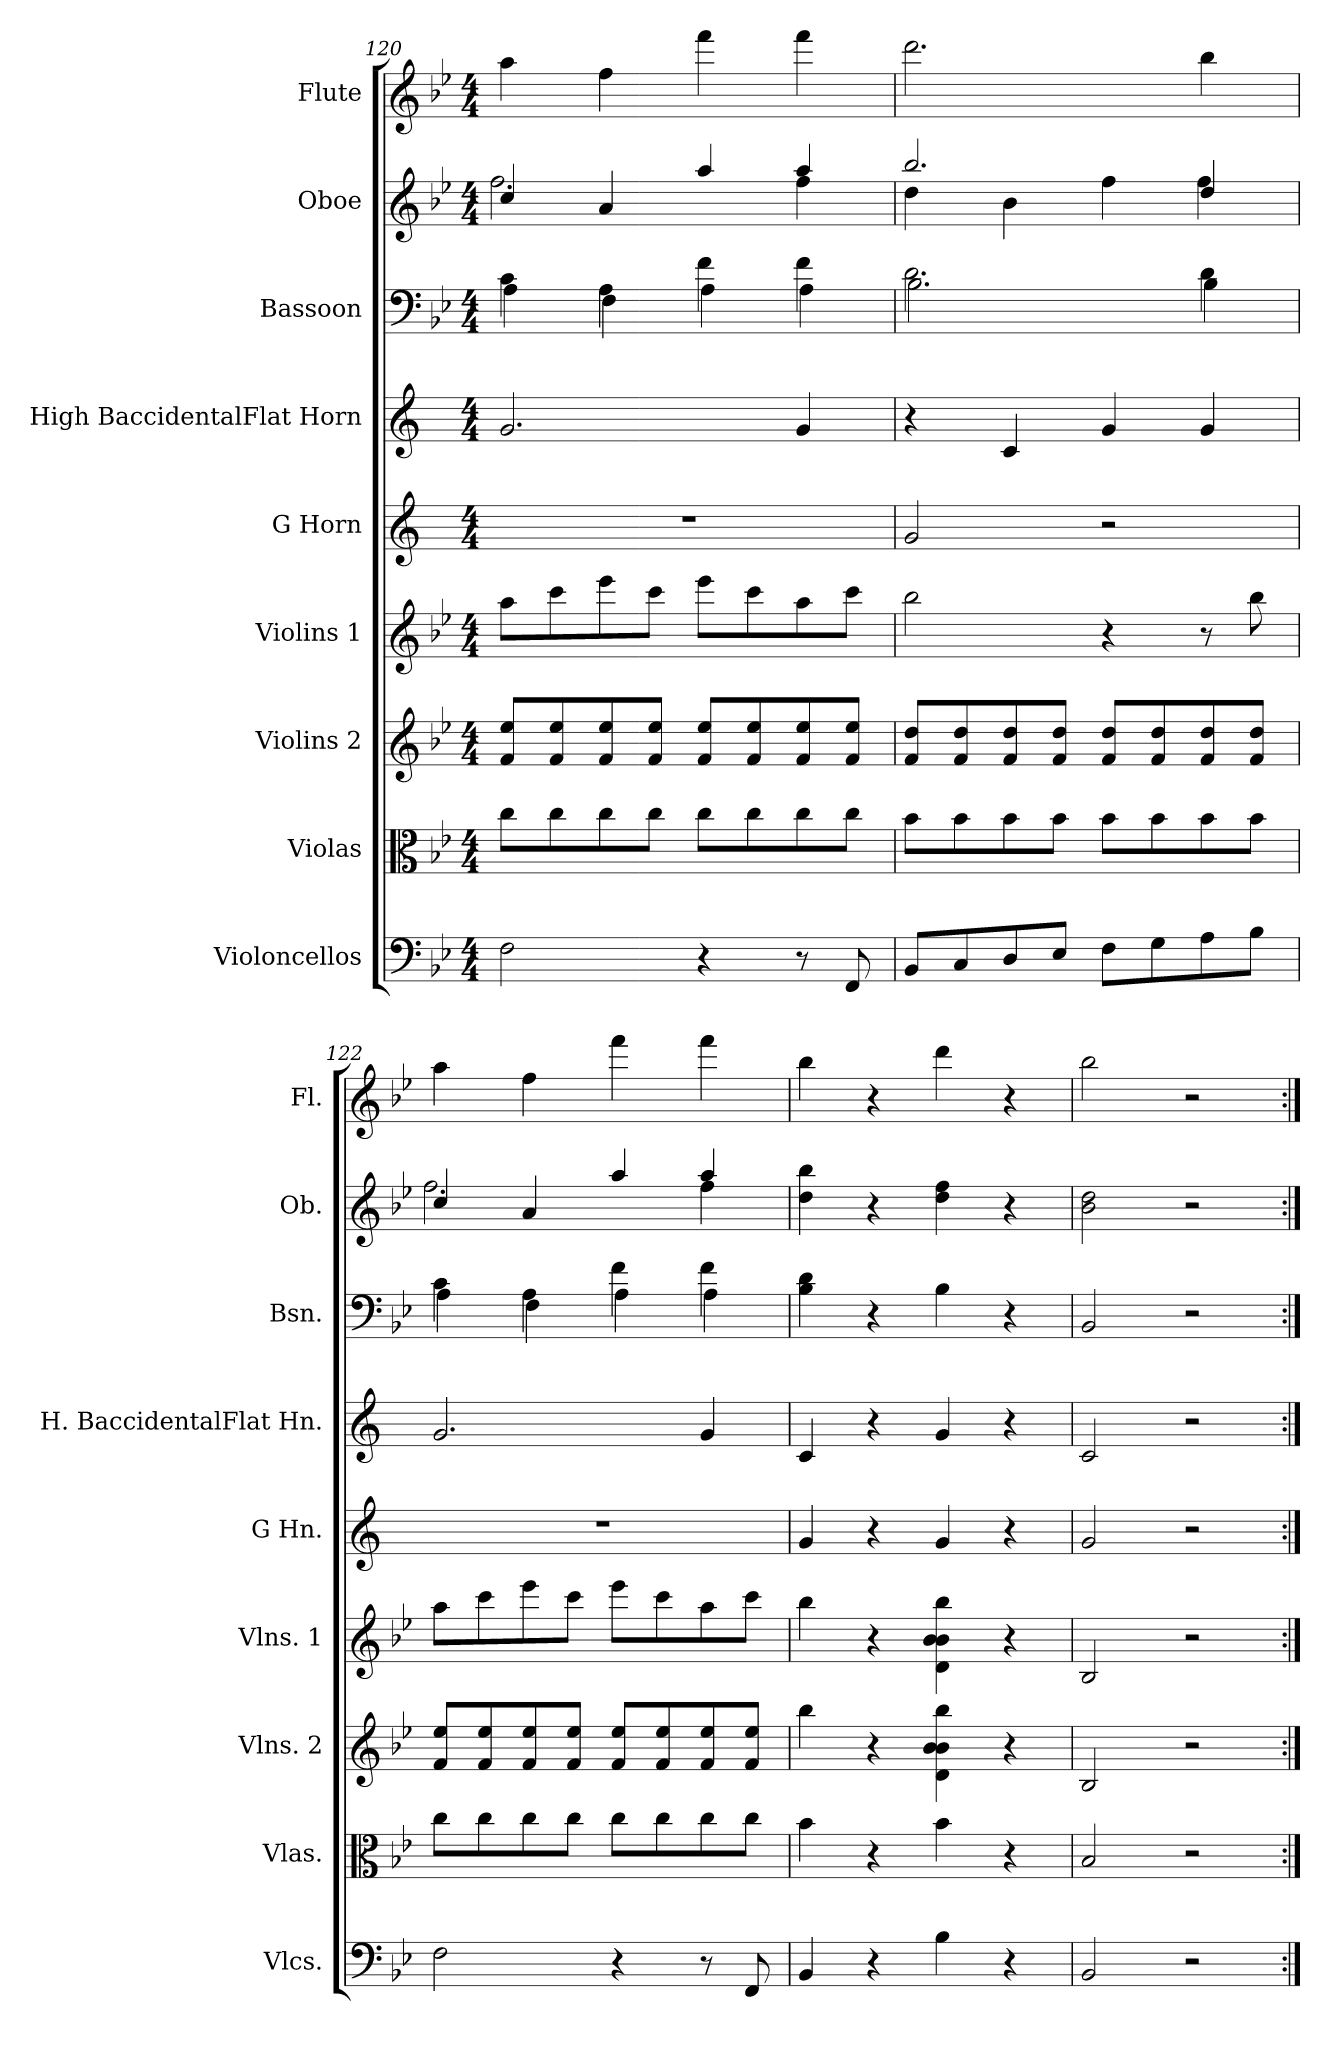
**kern	**kern	**kern	**kern	**kern	**kern	**kern	**kern	**kern
*part9	*part8	*part7	*part6	*part5	*part4	*part3	*part2	*part1
*staff9	*staff8	*staff7	*staff6	*staff5	*staff4	*staff3	*staff2	*staff1
*I"Violoncellos	*I"Violas	*I"Violins 2	*I"Violins 1	*I"G Horn	*I"High BaccidentalFlat Horn	*I"Bassoon	*I"Oboe	*I"Flute
*I'Vlcs.	*I'Vlas.	*I'Vlns. 2	*I'Vlns. 1	*I'G Hn.	*I'H. BaccidentalFlat Hn.	*I'Bsn.	*I'Ob.	*I'Fl.
!!LO:PB:g=z
*clefF4	*clefC3	*clefG2	*clefG2	*clefG2	*clefG2	*clefF4	*clefG2	*clefG2
*	*	*	*	*ITrd3c5	*ITrd1c2	*	*	*
*k[b-e-]	*k[b-e-]	*k[b-e-]	*k[b-e-]	*k[f#]	*k[b-e-]	*k[b-e-]	*k[b-e-]	*k[b-e-]
*M4/4	*M4/4	*M4/4	*M4/4	*M4/4	*M4/4	*M4/4	*M4/4	*M4/4
=120	=120	=120	=120	=120	=120	=120	=120	=120
*	*	*	*	*	*	*^	*^	*
2F\	8cc\L	8f/ 8ee-/L	8aa\L	1r	2.f/	4c\	4A\	4cc/	2.ff\	4aa\
.	8cc\	8f/ 8ee-/	8ccc\	.	.	.	.	.	.	.
.	8cc\	8f/ 8ee-/	8eee-\	.	.	4A\	4F\	4a/	.	4ff\
.	8cc\J	8f/ 8ee-/J	8ccc\J	.	.	.	.	.	.	.
4r	8cc\L	8f/ 8ee-/L	8eee-\L	.	.	4f\	4A\	4aa/	.	4fff\
.	8cc\	8f/ 8ee-/	8ccc\	.	.	.	.	.	.	.
8r	8cc\	8f/ 8ee-/	8aa\	.	4f/	4f\	4A\	4aa/	4ff\	4fff\
8FF/	8cc\J	8f/ 8ee-/J	8ccc\J	.	.	.	.	.	.	.
=121	=121	=121	=121	=121	=121	=121	=121	=121	=121	=121
8BB-/L	8b-\L	8f/ 8dd/L	2bb-\	2d/	4r	2.d\	2.B-\	2.bb-/	4dd\	2.ddd\
8C/	8b-\	8f/ 8dd/	.	.	.	.	.	.	.	.
8D/	8b-\	8f/ 8dd/	.	.	4B-/	.	.	.	4b-\	.
8E-/J	8b-\J	8f/ 8dd/J	.	.	.	.	.	.	.	.
8F\L	8b-\L	8f/ 8dd/L	4r	2r	4f/	.	.	.	4ff\	.
8G\	8b-\	8f/ 8dd/	.	.	.	.	.	.	.	.
8A\	8b-\	8f/ 8dd/	8r	.	4f/	4d\	4B-\	4dd/	4ff\	4bb-\
8B-\J	8b-\J	8f/ 8dd/J	8bb-\	.	.	.	.	.	.	.
=122	=122	=122	=122	=122	=122	=122	=122	=122	=122	=122
2F\	8cc\L	8f/ 8ee-/L	8aa\L	1r	2.f/	4c\	4A\	4cc/	2.ff\	4aa\
.	8cc\	8f/ 8ee-/	8ccc\	.	.	.	.	.	.	.
.	8cc\	8f/ 8ee-/	8eee-\	.	.	4A\	4F\	4a/	.	4ff\
.	8cc\J	8f/ 8ee-/J	8ccc\J	.	.	.	.	.	.	.
4r	8cc\L	8f/ 8ee-/L	8eee-\L	.	.	4f\	4A\	4aa/	.	4fff\
.	8cc\	8f/ 8ee-/	8ccc\	.	.	.	.	.	.	.
8r	8cc\	8f/ 8ee-/	8aa\	.	4f/	4f\	4A\	4aa/	4ff\	4fff\
8FF/	8cc\J	8f/ 8ee-/J	8ccc\J	.	.	.	.	.	.	.
*	*	*	*	*	*	*v	*v	*	*	*
*	*	*	*	*	*	*	*v	*v	*
=123	=123	=123	=123	=123	=123	=123	=123	=123
4BB-/	4b-\	4bb-\	4bb-\	4d/	4B-/	4B-\ 4d\	4dd\ 4bb-\	4bb-\
4r	4r	4r	4r	4r	4r	4r	4r	4r
4B-\	4b-\	4d\ 4b-\ 4b-\ 4bb-\	4d\ 4b-\ 4b-\ 4bb-\	4d/	4f/	4B-\	4dd\ 4ff\	4ddd\
4r	4r	4r	4r	4r	4r	4r	4r	4r
!!LO:PB:g=z
=124	=124	=124	=124	=124	=124	=124	=124	=124
2BB-/	2B-/	2B-/	2B-/	2d/	2B-/	2BB-/	2b-\ 2dd\	2bb-\
2r	2r	2r	2r	2r	2r	2r	2r	2r
=:|!	=:|!	=:|!	=:|!	=:|!	=:|!	=:|!	=:|!	=:|!
*-	*-	*-	*-	*-	*-	*-	*-	*-
